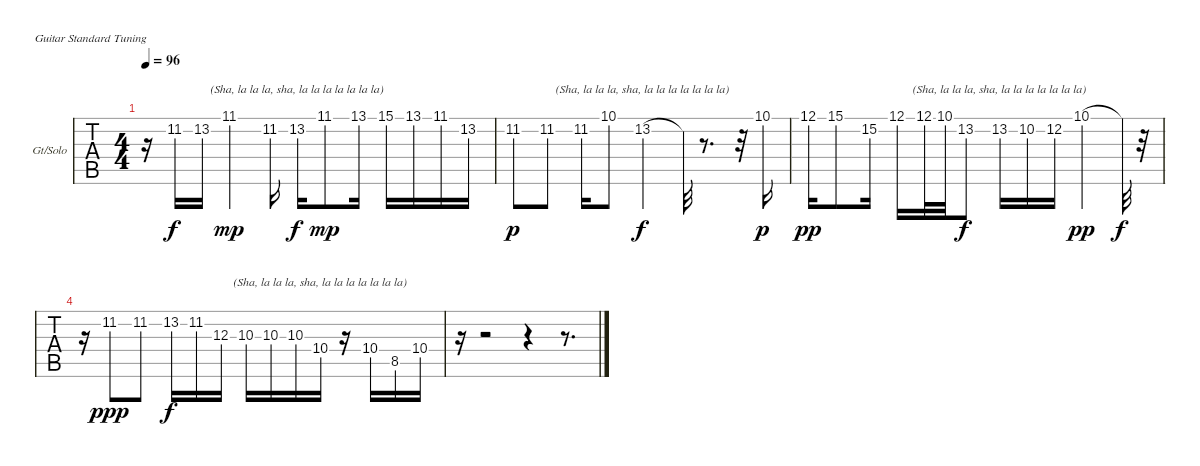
\bracketExtendMode nobrackets
\firstSystemTrackNameOrientation horizontal
\otherSystemsTrackNameOrientation horizontal
\defaultBarNumberDisplay FirstOfSystem
\track ("Guitar w/ Solo" "Gt/Solo") {instrument overdrivenguitar}
\staff {tabs}
\tuning (E4 B3 G3 D3 A2 E2)
\ts (4 4)
\tempo 96
\clef g2
\ks c
r.16{dy f} 11.2.16{lyrics (0 "") lyrics (1 "") lyrics (2 "") lyrics (3 "") lyrics (4 "")} 13.2.16{lyrics (0 "") lyrics (1 "") lyrics (2 "") lyrics (3 "") lyrics (4 "")} 11.1.4{lyrics (0 "") lyrics (1 "") lyrics (2 "") lyrics (3 "") lyrics (4 "") dy mp} 11.2.16{lyrics (0 "") lyrics (1 "") lyrics (2 "") lyrics (3 "") lyrics (4 "")} 13.2.16{lyrics (0 "") lyrics (1 "") lyrics (2 "") lyrics (3 "(Sha, la la la, sha, la la la la la la la)") lyrics (4 "") dy f} 11.1.8{lyrics (0 "") lyrics (1 "") lyrics (2 "") lyrics (3 "") lyrics (4 "") dy mp} 13.1.16{lyrics (0 "") lyrics (1 "") lyrics (2 "") lyrics (3 "") lyrics (4 "")} 15.1.16{lyrics (0 "") lyrics (1 "") lyrics (2 "") lyrics (3 "") lyrics (4 "")} 13.1.16{lyrics (0 "") lyrics (1 "") lyrics (2 "") lyrics (3 "") lyrics (4 "")} 11.1.16{lyrics (0 "") lyrics (1 "") lyrics (2 "") lyrics (3 "") lyrics (4 "")} 13.2.16{lyrics (0 "") lyrics (1 "") lyrics (2 "") lyrics (3 "") lyrics (4 "")} |
11.2.8{lyrics (0 "") lyrics (1 "") lyrics (2 "") lyrics (3 "") lyrics (4 "") dy p} 11.2.8{lyrics (0 "") lyrics (1 "") lyrics (2 "") lyrics (3 "") lyrics (4 "")} 11.2.16{lyrics (0 "") lyrics (1 "") lyrics (2 "") lyrics (3 "") lyrics (4 "")} 10.1.8{lyrics (0 "") lyrics (1 "") lyrics (2 "") lyrics (3 "") lyrics (4 "")} 13.2.4{lyrics (0 "") lyrics (1 "") lyrics (2 "") lyrics (3 "(Sha, la la la, sha, la la la la la la la)") lyrics (4 "") dy f} 13.2{t}.32{lyrics (0 "") lyrics (1 "") lyrics (2 "") lyrics (3 "") lyrics (4 "")} r.8{d} r.32 10.1.16{lyrics (0 "") lyrics (1 "") lyrics (2 "") lyrics (3 "") lyrics (4 "") dy p} |
12.1.16{lyrics (0 "") lyrics (1 "") lyrics (2 "") lyrics (3 "") lyrics (4 "") dy pp} 15.1.8{lyrics (0 "") lyrics (1 "") lyrics (2 "") lyrics (3 "") lyrics (4 "")} 15.2.16{lyrics (0 "") lyrics (1 "") lyrics (2 "") lyrics (3 "") lyrics (4 "")} 12.1.16{lyrics (0 "") lyrics (1 "") lyrics (2 "") lyrics (3 "") lyrics (4 "")} 12.1.32{lyrics (0 "") lyrics (1 "") lyrics (2 "") lyrics (3 "") lyrics (4 "")} 10.1.32{lyrics (0 "") lyrics (1 "") lyrics (2 "") lyrics (3 "") lyrics (4 "")} 13.2.8{lyrics (0 "") lyrics (1 "") lyrics (2 "") lyrics (3 "") lyrics (4 "") dy f} 13.2.16{lyrics (0 "") lyrics (1 "") lyrics (2 "") lyrics (3 "(Sha, la la la, sha, la la la la la la la)") lyrics (4 "")} 10.2.16{lyrics (0 "") lyrics (1 "") lyrics (2 "") lyrics (3 "") lyrics (4 "")} 12.2.16{lyrics (0 "") lyrics (1 "") lyrics (2 "") lyrics (3 "") lyrics (4 "")} 10.1.4{lyrics (0 "") lyrics (1 "") lyrics (2 "") lyrics (3 "") lyrics (4 "") dy pp} 10.1{t}.32{lyrics (0 "") lyrics (1 "") lyrics (2 "") lyrics (3 "") lyrics (4 "") dy f} r.32 |
r.16 11.2.8{lyrics (0 "") lyrics (1 "") lyrics (2 "") lyrics (3 "") lyrics (4 "") dy ppp} 11.2.8{lyrics (0 "") lyrics (1 "") lyrics (2 "") lyrics (3 "") lyrics (4 "")} 13.2.16{lyrics (0 "") lyrics (1 "") lyrics (2 "") lyrics (3 "") lyrics (4 "") dy f} 11.2.16{lyrics (0 "") lyrics (1 "") lyrics (2 "") lyrics (3 "") lyrics (4 "")} 12.3.16{lyrics (0 "") lyrics (1 "") lyrics (2 "") lyrics (3 "") lyrics (4 "")} 10.3.16{lyrics (0 "") lyrics (1 "") lyrics (2 "") lyrics (3 "") lyrics (4 "")} 10.3.16{lyrics (0 "") lyrics (1 "") lyrics (2 "") lyrics (3 "") lyrics (4 "")} 10.3.16{lyrics (0 "") lyrics (1 "") lyrics (2 "") lyrics (3 "") lyrics (4 "")} 10.4.16{lyrics (0 "") lyrics (1 "") lyrics (2 "") lyrics (3 "(Sha, la la la, sha, la la la la la la la)") lyrics (4 "")} r.16 10.4.16{lyrics (0 "") lyrics (1 "") lyrics (2 "") lyrics (3 "") lyrics (4 "")} 8.5.16{lyrics (0 "") lyrics (1 "") lyrics (2 "") lyrics (3 "") lyrics (4 "")} 10.4.16{lyrics (0 "") lyrics (1 "") lyrics (2 "") lyrics (3 "") lyrics (4 "")} |
r.16 r.2 r.4 r.8{d}
